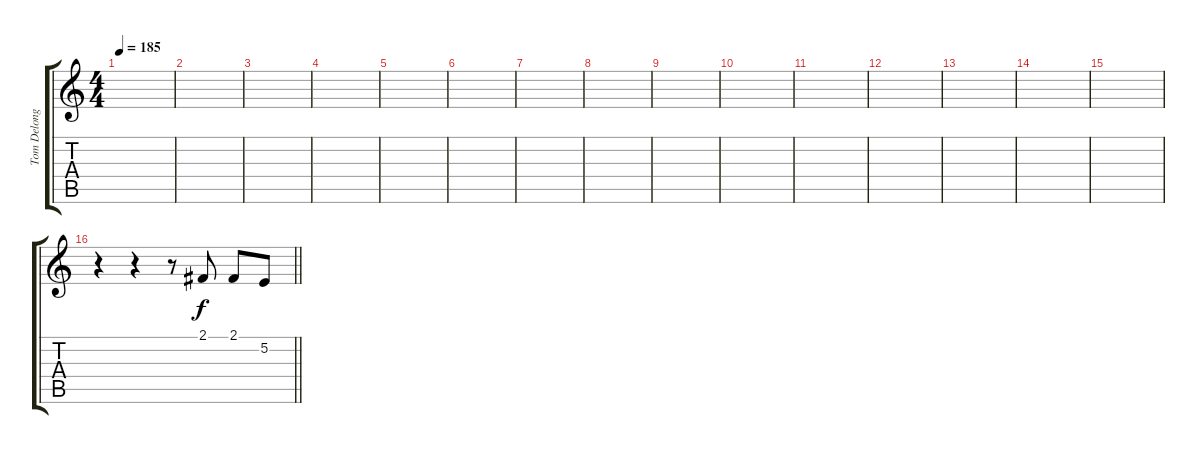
\track ("Tom Delonge - Vocals" "Tom Delong") {instrument tenorsax}
\staff {score tabs}
\tuning (E4 B3 G3 D3 A2 E2) {hide}
\ts (4 4)
\tempo 185
\clef g2
\ks c
|
|
|
|
|
|
|
|
|
|
|
|
|
|
|
\barLineRight lightlight
r.4 r.4 r.8 2.1.8 2.1.8 5.2.8
